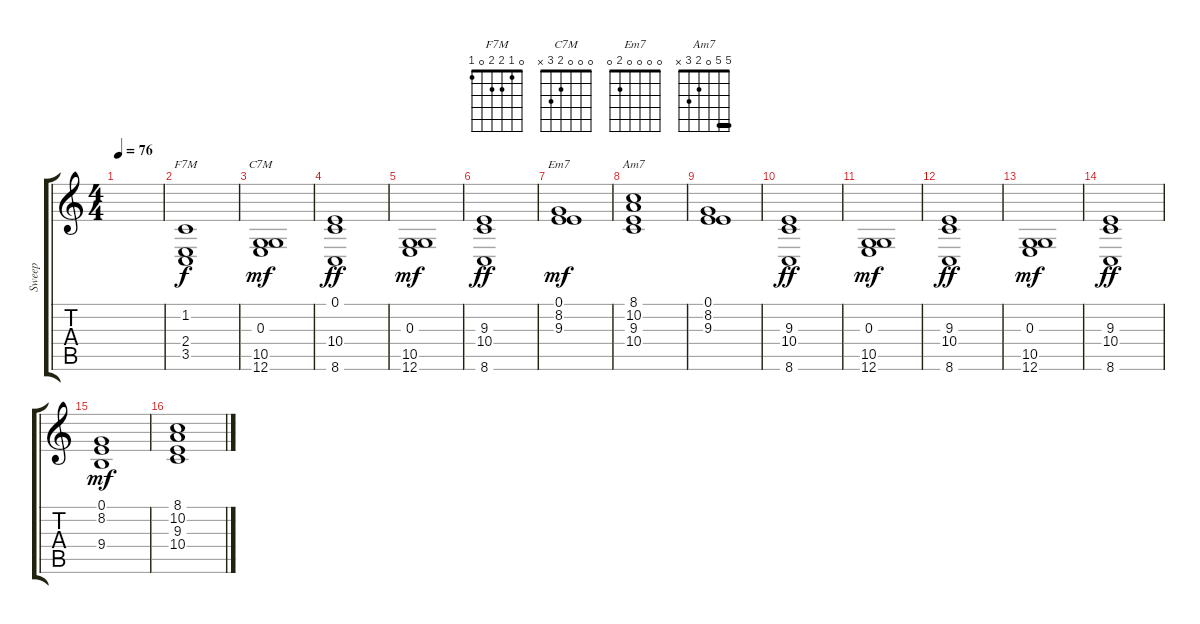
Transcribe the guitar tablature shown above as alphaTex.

\track ("Sweep" "Sweep") {instrument pad8sweep}
\staff {score tabs}
\tuning (E4 B3 G3 D3 A2 E2) {hide}
\chord ("F7M" 0 1 2 2 0 1)
\chord ("C7M" 0 0 0 2 3 x)
\chord ("Em7" 0 0 0 0 2 0)
\chord ("Am7" 5 5 0 2 3 x) {barre 5}
\ts (4 4)
\tempo 76
\clef g2
\ks c
|
(1.2 2.4 3.5).1{ch "F7M"} |
(0.3 10.5 12.6).1{ch "C7M" dy mf} |
(0.1 10.4 8.6).1{dy ff instrument pad8sweep} |
(0.3 10.5 12.6).1{dy mf} |
(9.3 10.4 8.6).1{dy ff instrument synthstrings2} |
(0.1 8.2 9.3).1{ch "Em7" dy mf} |
(8.1 10.2 9.3 10.4).1{ch "Am7" txt "" instrument pad8sweep} |
(0.1 8.2 9.3).1 |
(9.3 10.4 8.6).1{dy ff instrument pad8sweep} |
(0.3 10.5 12.6).1{dy mf} |
(9.3 10.4 8.6).1{dy ff instrument pad8sweep} |
(0.3 10.5 12.6).1{dy mf} |
(9.3 10.4 8.6).1{dy ff instrument synthstrings2} |
(0.1 8.2 9.4).1{dy mf} |
(8.1 10.2 9.3 10.4).1{instrument pad8sweep}
